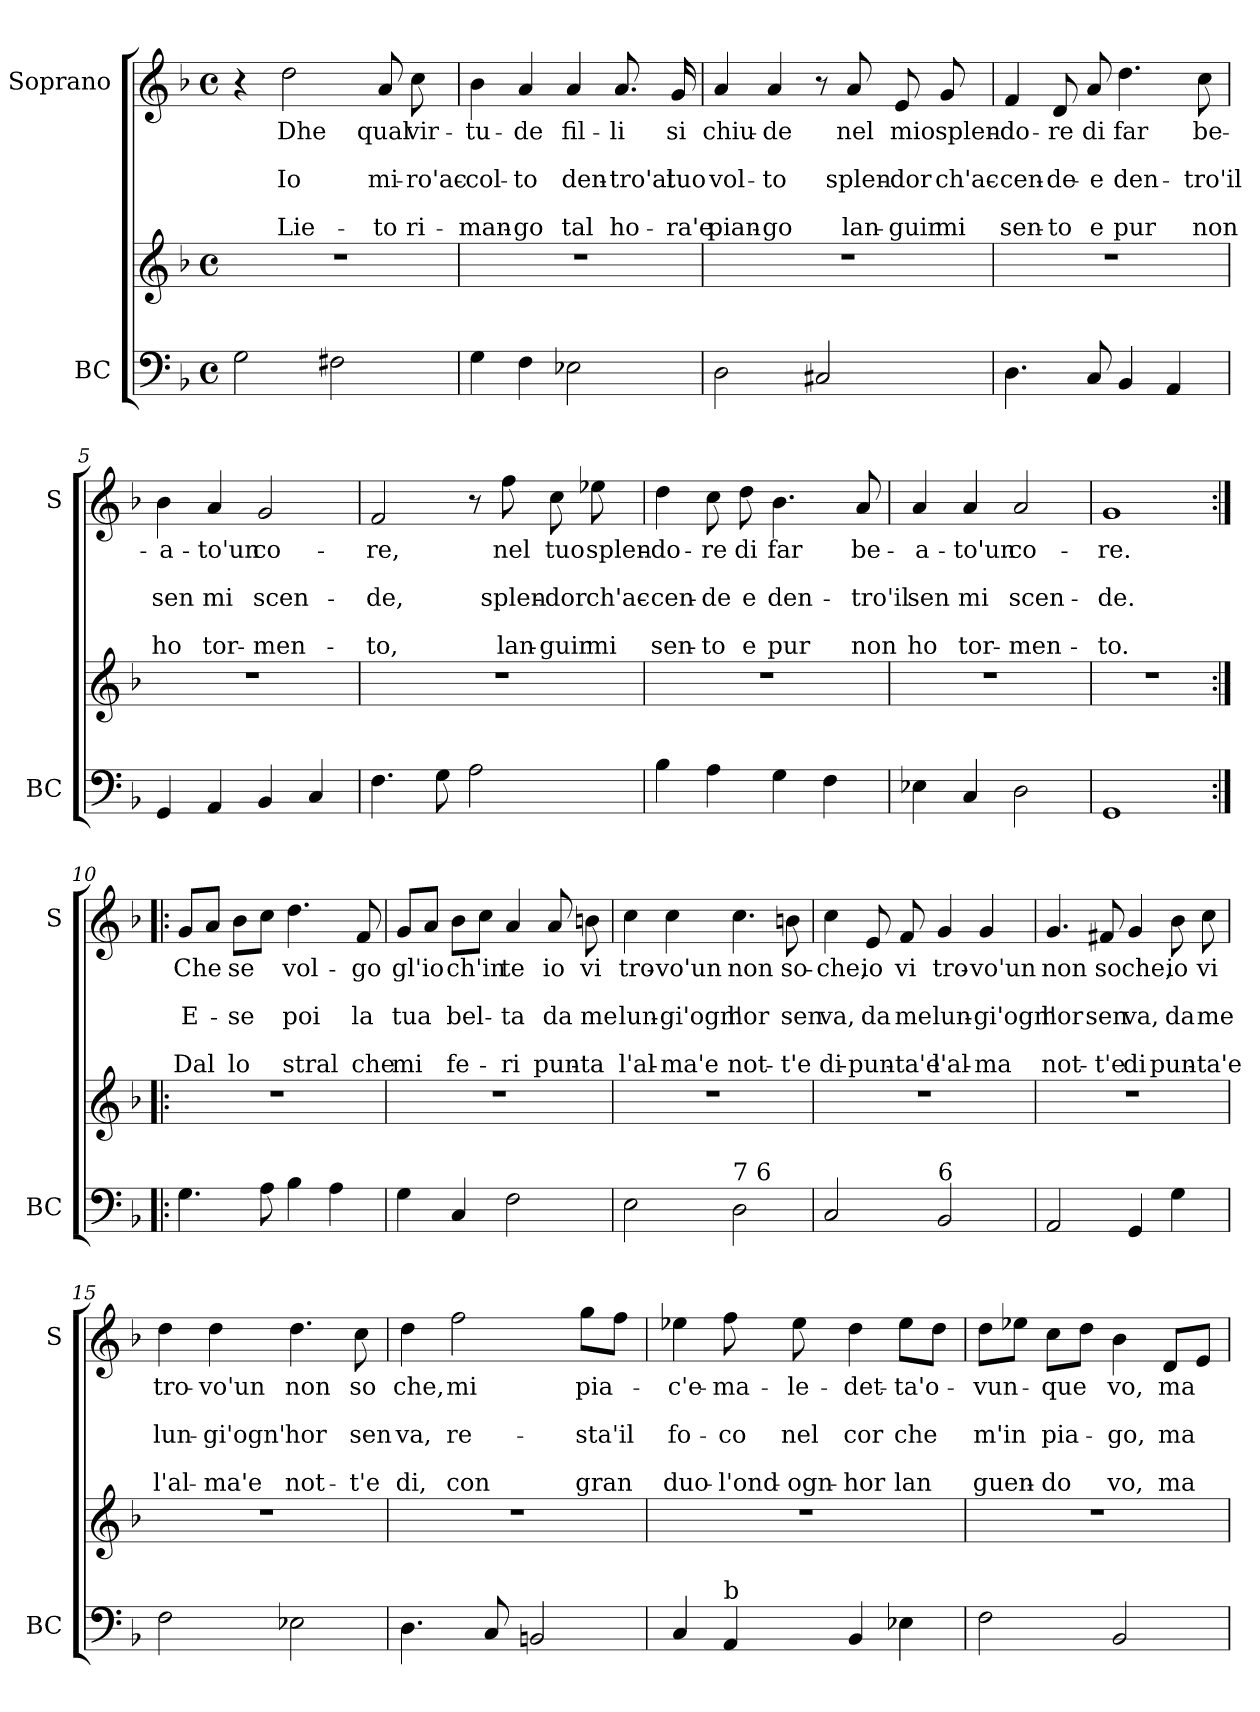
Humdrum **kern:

**kern	**kern	**kern	**text	**text	**text	**text	**text
*part2	*part2	*part1	*part1	*part1	*part1	*part1	*part1
*staff3	*staff2	*staff1	*staff1	*staff1	*staff1	*staff1	*staff1
*I"BC	*	*I"Soprano	*	*	*	*	*
*I'BC	*	*I'S	*	*	*	*	*
*clefF4	*clefG2	*clefG2	*	*	*	*	*
*k[b-]	*k[b-]	*k[b-]	*	*	*	*	*
*F:	*F:	*F:	*	*	*	*	*
*M4/4	*M4/4	*M4/4	*	*	*	*	*
*met(c)	*met(c)	*met(c)	*	*	*	*	*
=1	=1	=1	=1	=1	=1	=1	=1
2G\	1r	4r	.	.	.	.	.
!	!	!	!LO:LY:b	!	!LO:LY:b	!	!LO:LY:b
.	.	2dd\	Dhe	.	Io	.	Lie-
2F#X\	.	.	.	.	.	.	.
!	!	!	!LO:LY:b	!	!LO:LY:b	!	!LO:LY:b
.	.	8a/	qual	.	mi-	.	-to
!	!	!	!LO:LY:b	!	!LO:LY:b	!	!LO:LY:b
.	.	8cc\	vir-	.	-ro'ac-	.	ri-
=2	=2	=2	=2	=2	=2	=2	=2
!	!	!	!LO:LY:b	!	!LO:LY:b	!	!LO:LY:b
4G\	1r	4b-\	-tu-	.	-col-	.	-man-
!	!	!	!LO:LY:b	!	!LO:LY:b	!	!LO:LY:b
4F\	.	4a/	-de	.	-to	.	-go
!	!	!	!LO:LY:b	!	!LO:LY:b	!	!LO:LY:b
2E-X\	.	4a/	fil-	.	den-	.	tal
!	!	!	!LO:LY:b	!	!LO:LY:b	!	!LO:LY:b
.	.	8.a/	-li	.	-tro'al	.	ho-
!	!	!	!LO:LY:b	!	!LO:LY:b	!	!LO:LY:b
.	.	16g/	si	.	tuo	.	-ra'e
=3	=3	=3	=3	=3	=3	=3	=3
!	!	!	!LO:LY:b	!	!LO:LY:b	!	!LO:LY:b
2D\	1r	4a/	chiu-	.	vol-	.	pian-
!	!	!	!LO:LY:b	!	!LO:LY:b	!	!LO:LY:b
.	.	4a/	-de	.	-to	.	-go
2C#X/	.	8r	.	.	.	.	.
!	!	!	!LO:LY:b	!	!LO:LY:b	!	!LO:LY:b
.	.	8a/	nel	.	splen-	.	lan-
!	!	!	!LO:LY:b	!	!LO:LY:b	!	!LO:LY:b
.	.	8e/	mio	.	-dor	.	-guir
!	!	!	!LO:LY:b	!	!LO:LY:b	!	!LO:LY:b
.	.	8g/	splen-	.	ch'ac-	.	mi
=4	=4	=4	=4	=4	=4	=4	=4
!	!	!	!LO:LY:b	!	!LO:LY:b	!	!LO:LY:b
4.D\	1r	4f/	-do-	.	-cen-	.	sen-
!	!	!	!LO:LY:b	!	!LO:LY:b	!	!LO:LY:b
.	.	8d/	-re	.	-de-	.	-to
!	!	!	!LO:LY:b	!	!LO:LY:b	!	!LO:LY:b
8C/	.	8a/	di	.	-e	.	e
!	!	!	!LO:LY:b	!	!LO:LY:b	!	!LO:LY:b
4BB-/	.	4.dd\	far	.	den-	.	pur
4AA/	.	.	.	.	.	.	.
!	!	!	!LO:LY:b	!	!LO:LY:b	!	!LO:LY:b
.	.	8cc\	be-	.	-tro'il	.	non
=5	=5	=5	=5	=5	=5	=5	=5
!	!	!	!LO:LY:b	!	!LO:LY:b	!	!LO:LY:b
4GG/	1r	4b-\	-a-	.	sen	.	ho
!	!	!	!LO:LY:b	!	!LO:LY:b	!	!LO:LY:b
4AA/	.	4a/	-to'un	.	mi	.	tor-
!	!	!	!LO:LY:b	!	!LO:LY:b	!	!LO:LY:b
4BB-/	.	2g/	co-	.	scen-	.	-men-
4C/	.	.	.	.	.	.	.
!!LO:LB:g=z
=6	=6	=6	=6	=6	=6	=6	=6
!	!	!	!LO:LY:b	!	!LO:LY:b	!	!LO:LY:b
4.F\	1r	2f/	-re,	.	-de,	.	-to,
8G\	.	.	.	.	.	.	.
2A\	.	8r	.	.	.	.	.
!	!	!	!LO:LY:b	!	!LO:LY:b	!	!LO:LY:b
.	.	8ff\	nel	.	splen-	.	lan-
!	!	!	!LO:LY:b	!	!LO:LY:b	!	!LO:LY:b
.	.	8cc\	tuo	.	-dor	.	-guir
!	!	!	!LO:LY:b	!	!LO:LY:b	!	!LO:LY:b
.	.	8ee-X\	splen-	.	ch'ac-	.	mi
=7	=7	=7	=7	=7	=7	=7	=7
!	!	!	!LO:LY:b	!	!LO:LY:b	!	!LO:LY:b
4B-\	1r	4dd\	-do-	.	-cen-	.	sen-
!	!	!	!LO:LY:b	!	!LO:LY:b	!	!LO:LY:b
4A\	.	8cc\	-re	.	-de	.	-to
!	!	!	!LO:LY:b	!	!LO:LY:b	!	!LO:LY:b
.	.	8dd\	di	.	e	.	e
!	!	!	!LO:LY:b	!	!LO:LY:b	!	!LO:LY:b
4G\	.	4.b-\	far	.	den-	.	pur
4F\	.	.	.	.	.	.	.
!	!	!	!LO:LY:b	!	!LO:LY:b	!	!LO:LY:b
.	.	8a/	be-	.	-tro'il	.	non
=8	=8	=8	=8	=8	=8	=8	=8
!	!	!	!LO:LY:b	!	!LO:LY:b	!	!LO:LY:b
4E-X\	1r	4a/	-a-	.	sen	.	ho
!	!	!	!LO:LY:b	!	!LO:LY:b	!	!LO:LY:b
4C/	.	4a/	-to'un	.	mi	.	tor-
!	!	!	!LO:LY:b	!	!LO:LY:b	!	!LO:LY:b
2D\	.	2a/	co-	.	scen-	.	-men-
=9	=9	=9	=9	=9	=9	=9	=9
!	!	!	!LO:LY:b	!	!LO:LY:b	!	!LO:LY:b
1GG	1r	1g	-re.	.	-de.	.	-to.
=10:|!|:	=10:|!|:	=10:|!|:	=10:|!|:	=10:|!|:	=10:|!|:	=10:|!|:	=10:|!|:
!	!	!	!LO:LY:b	!	!LO:LY:b	!	!LO:LY:b
4.G\	1r	8g/L	Che	.	E-	.	Dal
.	.	8a/J	.	.	.	.	.
!	!	!	!LO:LY:b	!	!LO:LY:b	!	!LO:LY:b
.	.	8b-\L	se	.	-se	.	lo
8A\	.	8cc\J	.	.	.	.	.
!	!	!	!LO:LY:b	!	!LO:LY:b	!	!LO:LY:b
4B-\	.	4.dd\	vol-	.	poi	.	stral
4A\	.	.	.	.	.	.	.
!	!	!	!LO:LY:b	!	!LO:LY:b	!	!LO:LY:b
.	.	8f/	-go	.	la	.	che
!!LO:LB:g=z
=11	=11	=11	=11	=11	=11	=11	=11
!	!	!	!LO:LY:b	!	!LO:LY:b	!	!LO:LY:b
4G\	1r	8g/L	gl'io	.	tua	.	mi
.	.	8a/J	.	.	.	.	.
!	!	!	!LO:LY:b	!	!LO:LY:b	!	!LO:LY:b
4C/	.	8b-\L	ch'in	.	bel-	.	fe-
.	.	8cc\J	.	.	.	.	.
!	!	!	!LO:LY:b	!	!LO:LY:b	!	!LO:LY:b
2F\	.	4a/	te	.	-ta	.	-ri
!	!	!	!LO:LY:b	!	!LO:LY:b	!	!LO:LY:b
.	.	8a/	io	.	da	.	pun-
!	!	!	!LO:LY:b	!	!LO:LY:b	!	!LO:LY:b
.	.	8bn\	vi	.	me	.	-ta
=12	=12	=12	=12	=12	=12	=12	=12
!	!	!	!LO:LY:b	!	!LO:LY:b	!	!LO:LY:b
2E\	1r	4cc\	tro-	.	lun-	.	l'al-
!	!	!	!LO:LY:b	!	!LO:LY:b	!	!LO:LY:b
.	.	4cc\	-vo'un	.	-gi'ogn'	.	-ma'e
!LO:TX:a:t=7 6	!	!	!	!	!	!	!
!	!	!	!LO:LY:b	!	!LO:LY:b	!	!LO:LY:b
2D\	.	4.cc\	non	.	hor	.	not-
!	!	!	!LO:LY:b	!	!LO:LY:b	!	!LO:LY:b
.	.	8bn\	so-	.	sen	.	-t'e
=13	=13	=13	=13	=13	=13	=13	=13
!	!	!	!LO:LY:b	!	!LO:LY:b	!	!LO:LY:b
2C/	1r	4cc\	-che,	.	va,	.	di-
!	!	!	!LO:LY:b	!	!LO:LY:b	!	!LO:LY:b
.	.	8e/	io	.	da	.	-pun-
!	!	!	!LO:LY:b	!	!LO:LY:b	!	!LO:LY:b
.	.	8f/	vi	.	me	.	-ta'e
!LO:TX:a:t=6	!	!	!	!	!	!	!
!	!	!	!LO:LY:b	!	!LO:LY:b	!	!LO:LY:b
2BB-/	.	4g/	tro-	.	lun-	.	l'al-
!	!	!	!LO:LY:b	!	!LO:LY:b	!	!LO:LY:b
.	.	4g/	-vo'un	.	-gi'ogn'	.	-ma
=14	=14	=14	=14	=14	=14	=14	=14
!	!	!	!LO:LY:b	!	!LO:LY:b	!	!LO:LY:b
2AA/	1r	4.g/	non	.	hor	.	not-
!	!	!	!LO:LY:b	!	!LO:LY:b	!	!LO:LY:b
.	.	8f#X/	so	.	sen	.	-t'e
!	!	!	!LO:LY:b	!	!LO:LY:b	!	!LO:LY:b
4GG/	.	4g/	che,	.	va,	.	di
!	!	!	!LO:LY:b	!	!LO:LY:b	!	!LO:LY:b
4G\	.	8b-\	io	.	da	.	pun-
!	!	!	!LO:LY:b	!	!LO:LY:b	!	!LO:LY:b
.	.	8cc\	vi	.	me	.	-ta'e
=15	=15	=15	=15	=15	=15	=15	=15
!	!	!	!LO:LY:b	!	!LO:LY:b	!	!LO:LY:b
2F\	1r	4dd\	tro-	.	lun-	.	l'al-
!	!	!	!LO:LY:b	!	!LO:LY:b	!	!LO:LY:b
.	.	4dd\	-vo'un	.	-gi'ogn'	.	-ma'e
!	!	!	!LO:LY:b	!	!LO:LY:b	!	!LO:LY:b
2E-X\	.	4.dd\	non	.	hor	.	not-
!	!	!	!LO:LY:b	!	!LO:LY:b	!	!LO:LY:b
.	.	8cc\	so	.	sen	.	-t'e
!!LO:PB:g=z
=16	=16	=16	=16	=16	=16	=16	=16
!	!	!	!LO:LY:b	!	!LO:LY:b	!	!LO:LY:b
4.D\	1r	4dd\	che,	.	va,	.	di,
!	!	!	!LO:LY:b	!	!LO:LY:b	!	!LO:LY:b
.	.	2ff\	mi	.	re-	.	con
8C/	.	.	.	.	.	.	.
2BBn/	.	.	.	.	.	.	.
!	!	!	!LO:LY:b	!	!LO:LY:b	!	!LO:LY:b
.	.	8gg\L	pia-	.	-sta'il	.	gran
.	.	8ff\J	.	.	.	.	.
=17	=17	=17	=17	=17	=17	=17	=17
!	!	!	!LO:LY:b	!	!LO:LY:b	!	!LO:LY:b
4C/	1r	4ee-X\	-c'e-	.	fo-	.	duo-
!LO:TX:a:t=b	!	!	!	!	!	!	!
!	!	!	!LO:LY:b	!	!LO:LY:b	!	!LO:LY:b
4AA/	.	8ff\	-ma-	.	-co	.	-l'ond-
!	!	!	!LO:LY:b	!	!LO:LY:b	!	!LO:LY:b
.	.	8ee-\	-le-	.	nel	.	-ogn-
!	!	!	!LO:LY:b	!	!LO:LY:b	!	!LO:LY:b
4BB-/	.	4dd\	-det-	.	cor	.	-hor
!	!	!	!LO:LY:b	!	!LO:LY:b	!	!LO:LY:b
4E-X\	.	8ee-\L	-ta'o-	.	che	.	lan
.	.	8dd\J	.	.	.	.	.
=18	=18	=18	=18	=18	=18	=18	=18
!	!	!	!LO:LY:b	!	!LO:LY:b	!	!LO:LY:b
2F\	1r	8dd\L	-vun-	.	m'in	.	guen-
.	.	8ee-X\J	.	.	.	.	.
!	!	!	!LO:LY:b	!	!LO:LY:b	!	!LO:LY:b
.	.	8cc\L	-que	.	pia-	.	-do
.	.	8dd\J	.	.	.	.	.
!	!	!	!LO:LY:b	!	!LO:LY:b	!	!LO:LY:b
2BB-/	.	4b-\	vo,	.	-go,	.	vo,
!	!	!	!LO:LY:b	!	!LO:LY:b	!	!LO:LY:b
.	.	8d/L	ma	.	ma	.	ma
.	.	8e/J	.	.	.	.	.
=	=	=	=	=	=	=	=
*-	*-	*-	*-	*-	*-	*-	*-
